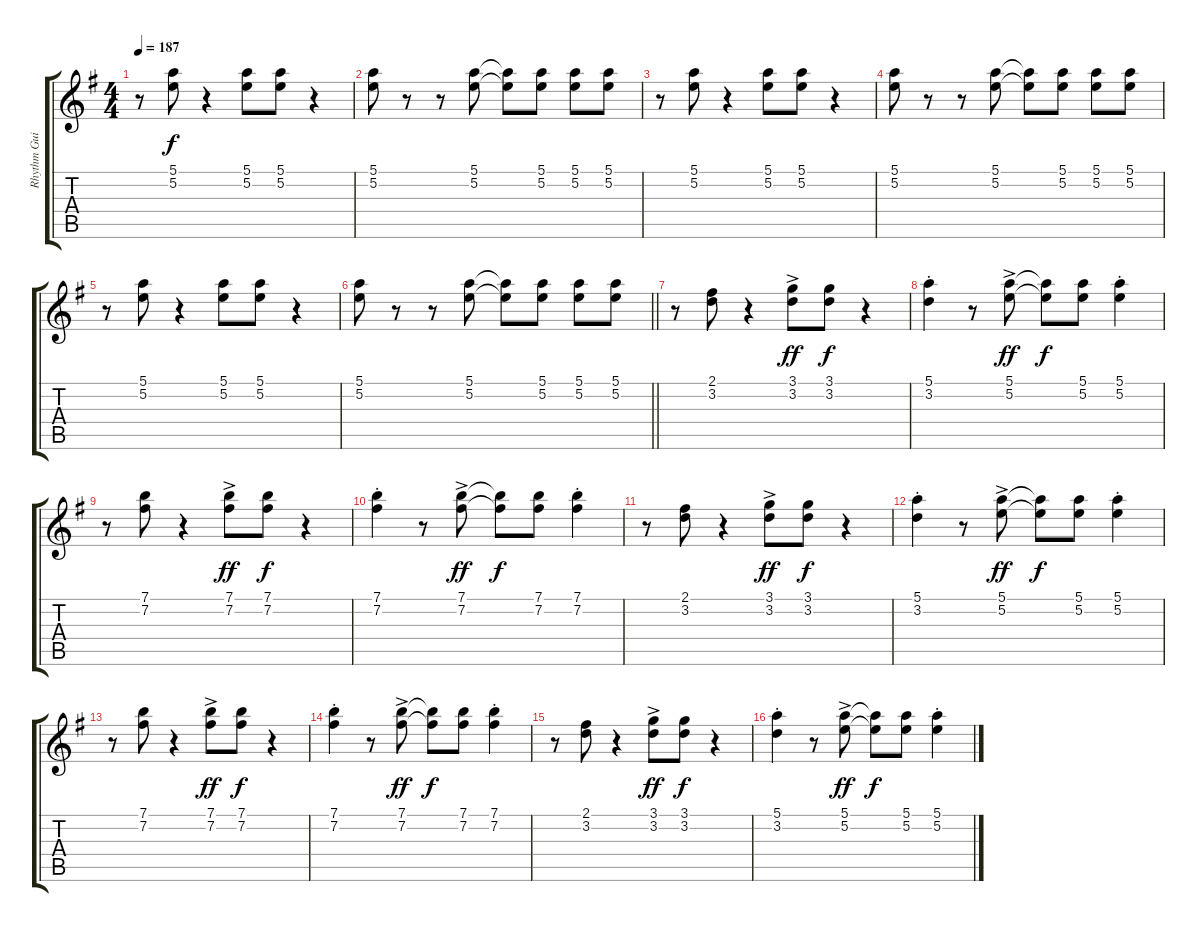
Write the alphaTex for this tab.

\track ("Rhythm Guitar II" "Rhythm Gui") {instrument electricguitarclean}
\staff {score tabs}
\tuning (E4 B3 G3 D3 A2 E2) {hide}
\ts (4 4)
\tempo 187
\clef g2
\ks g
r.8{dy f} (5.1 5.2).8 r.4 (5.1 5.2).8 (5.1 5.2).8 r.4 |
(5.1 5.2).8 r.8 r.8 (5.1 5.2).8 (5.1{t} 5.2{t}).8 (5.1 5.2).8 (5.1 5.2).8 (5.1 5.2).8 |
r.8 (5.1 5.2).8 r.4 (5.1 5.2).8 (5.1 5.2).8 r.4 |
(5.1 5.2).8 r.8 r.8 (5.1 5.2).8 (5.1{t} 5.2{t}).8 (5.1 5.2).8 (5.1 5.2).8 (5.1 5.2).8 |
r.8 (5.1 5.2).8 r.4 (5.1 5.2).8 (5.1 5.2).8 r.4 |
\barLineRight lightlight
(5.1 5.2).8 r.8 r.8 (5.1 5.2).8 (5.1{t} 5.2{t}).8 (5.1 5.2).8 (5.1 5.2).8 (5.1 5.2).8 |
r.8 (2.1 3.2).8 r.4 (3.1{ac} 3.2{ac}).8{dy ff} (3.1 3.2).8{dy f} r.4 |
(5.1{st} 3.2{st}).4 r.8 (5.1{ac} 5.2{ac}).8{dy ff} (5.1{t} 5.2{t}).8{dy f} (5.1 5.2).8 (5.1{st} 5.2{st}).4 |
r.8 (7.1 7.2).8 r.4 (7.1{ac} 7.2{ac}).8{dy ff} (7.1 7.2).8{dy f} r.4 |
(7.1{st} 7.2{st}).4 r.8 (7.1{ac} 7.2{ac}).8{dy ff} (7.1{t} 7.2{t}).8{dy f} (7.1 7.2).8 (7.1{st} 7.2{st}).4 |
r.8 (2.1 3.2).8 r.4 (3.1{ac} 3.2{ac}).8{dy ff} (3.1 3.2).8{dy f} r.4 |
(5.1{st} 3.2{st}).4 r.8 (5.1{ac} 5.2{ac}).8{dy ff} (5.1{t} 5.2{t}).8{dy f} (5.1 5.2).8 (5.1{st} 5.2{st}).4 |
r.8 (7.1 7.2).8 r.4 (7.1{ac} 7.2{ac}).8{dy ff} (7.1 7.2).8{dy f} r.4 |
(7.1{st} 7.2{st}).4 r.8 (7.1{ac} 7.2{ac}).8{dy ff} (7.1{t} 7.2{t}).8{dy f} (7.1 7.2).8 (7.1{st} 7.2{st}).4 |
r.8 (2.1 3.2).8 r.4 (3.1{ac} 3.2{ac}).8{dy ff} (3.1 3.2).8{dy f} r.4 |
(5.1{st} 3.2{st}).4 r.8 (5.1{ac} 5.2{ac}).8{dy ff} (5.1{t} 5.2{t}).8{dy f} (5.1 5.2).8 (5.1{st} 5.2{st}).4
